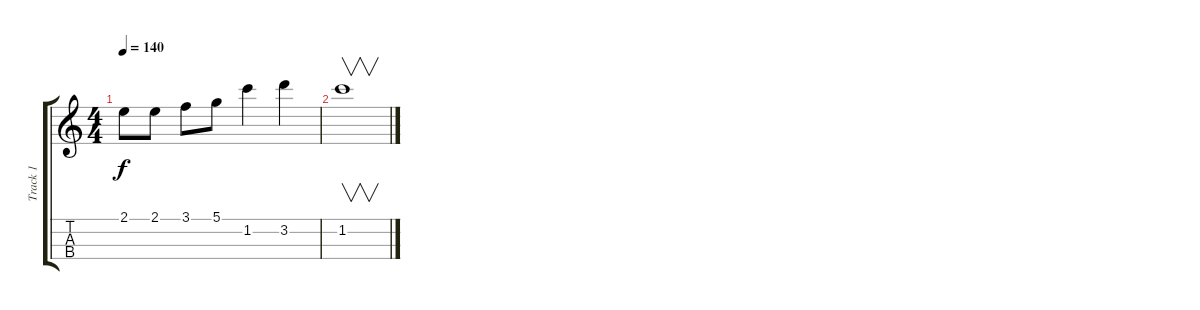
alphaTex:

\track ("Track 1" "Track 1") {instrument distortionguitar}
\staff {score tabs}
\tuning (D4 B4 G3 D3) {hide}
\ts (4 4)
\tempo 140
\clef g2
\ks c
2.1.8{dy f} 2.1.8 3.1.8 5.1.8 1.2.4 3.2.4 |
1.2.1{v}
